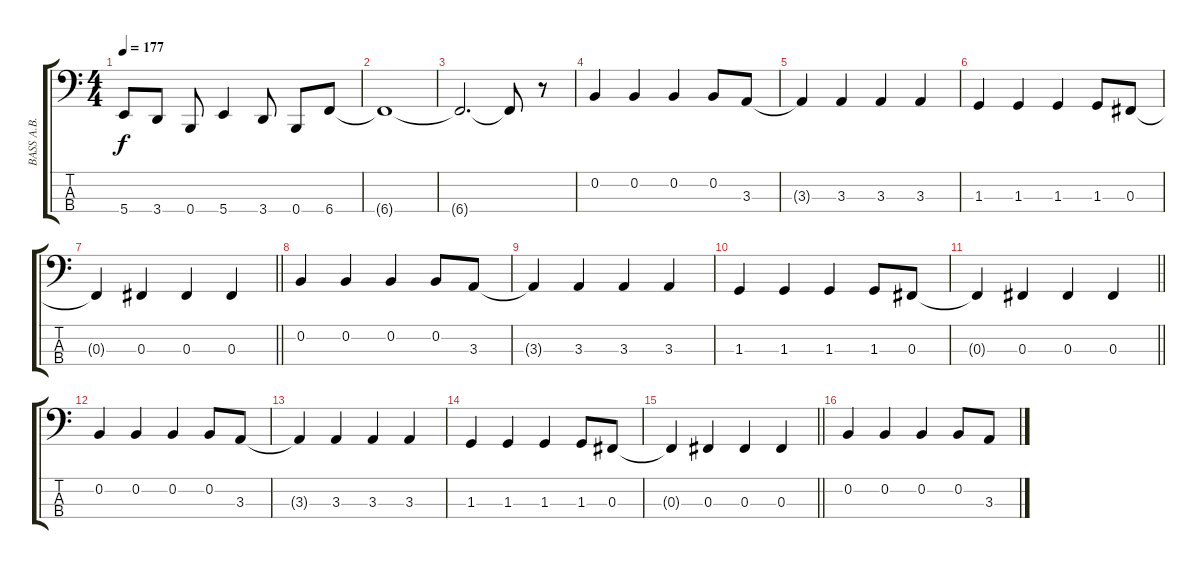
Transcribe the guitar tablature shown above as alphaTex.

\track ("BASS A.B." "BASS A.B.") {instrument electricbassfinger}
\staff {score tabs}
\tuning (E2 B1 Gb1 B0) {hide}
\ts (4 4)
\tempo 177
\clef f4
\ks c
5.4.8{dy f} 3.4.8 0.4.8 5.4.4 3.4.8 0.4.8 6.4.8 |
6.4{t}.1 |
6.4{t}.2{d} 6.4{t}.8 r.8 |
0.2.4 0.2.4 0.2.4 0.2.8 3.3.8 |
3.3{t}.4 3.3.4 3.3.4 3.3.4 |
1.3.4 1.3.4 1.3.4 1.3.8 0.3.8 |
\barLineRight lightlight
0.3{t}.4 0.3.4 0.3.4 0.3.4 |
0.2.4 0.2.4 0.2.4 0.2.8 3.3.8 |
3.3{t}.4 3.3.4 3.3.4 3.3.4 |
1.3.4 1.3.4 1.3.4 1.3.8 0.3.8 |
\barLineRight lightlight
0.3{t}.4 0.3.4 0.3.4 0.3.4 |
0.2.4 0.2.4 0.2.4 0.2.8 3.3.8 |
3.3{t}.4 3.3.4 3.3.4 3.3.4 |
1.3.4 1.3.4 1.3.4 1.3.8 0.3.8 |
\barLineRight lightlight
0.3{t}.4 0.3.4 0.3.4 0.3.4 |
0.2.4 0.2.4 0.2.4 0.2.8 3.3.8
